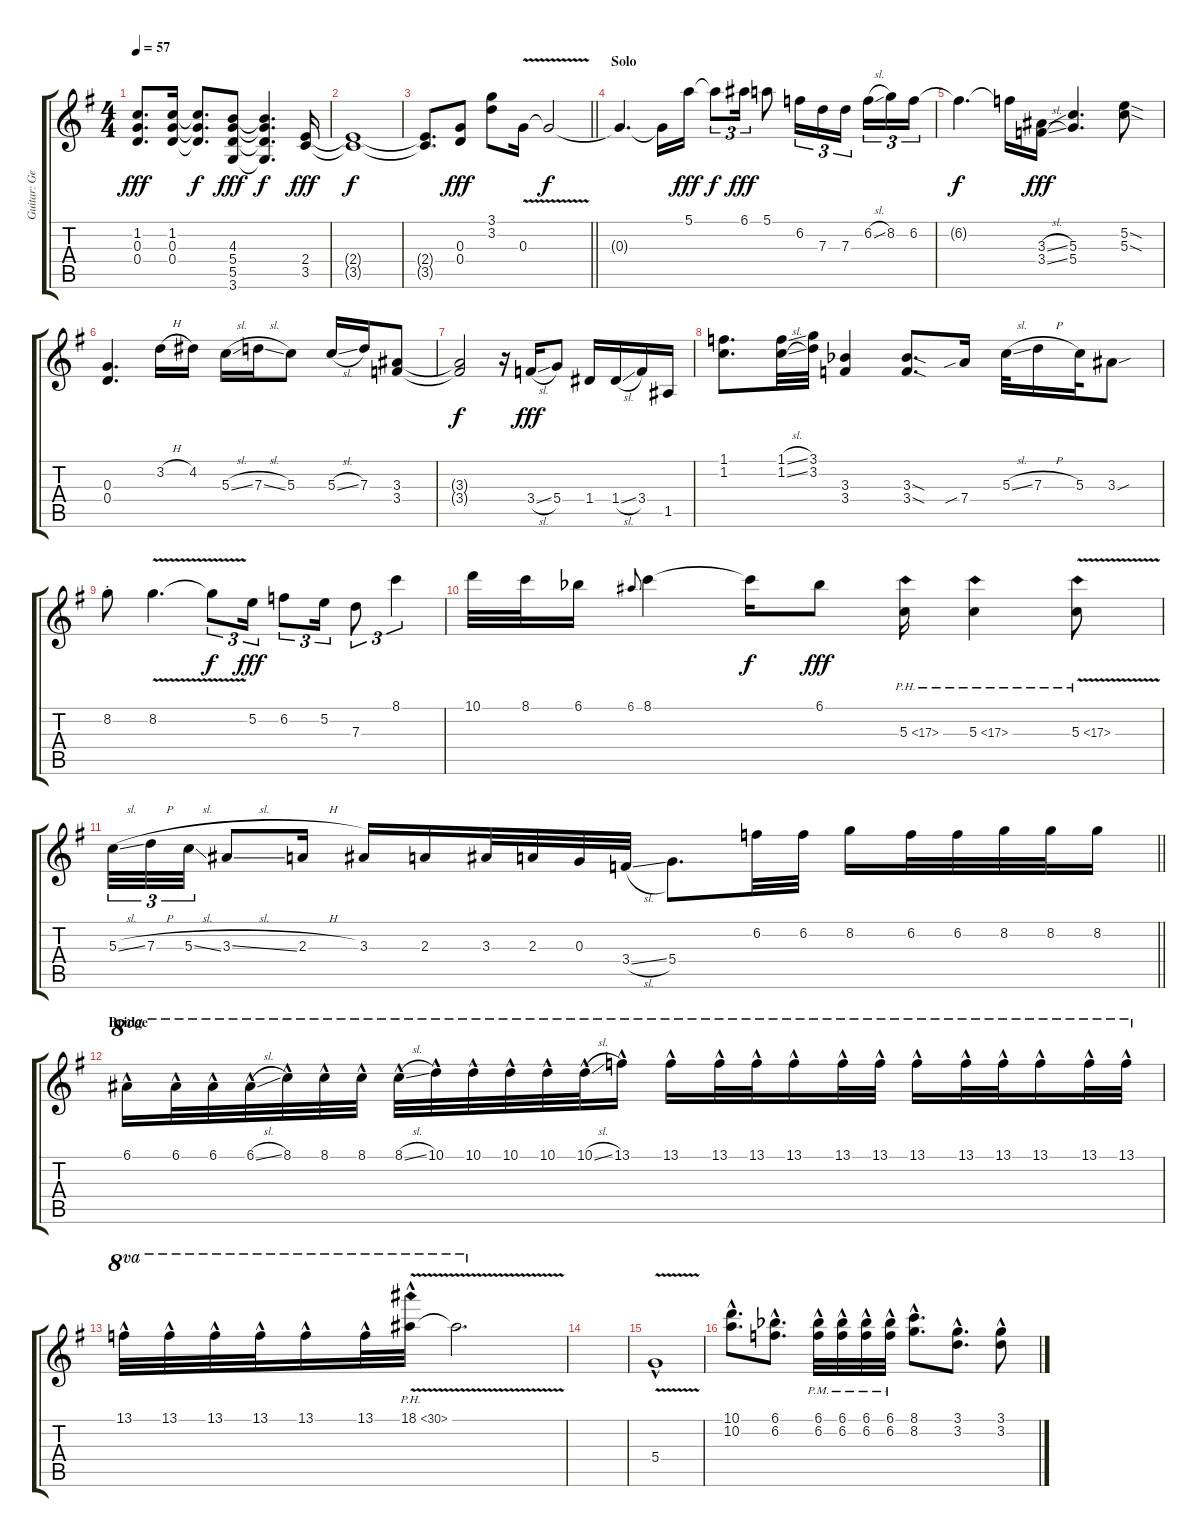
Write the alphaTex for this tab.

\track ("Guitar: George" "Guitar: Ge") {instrument overdrivenguitar}
\staff {score tabs}
\tuning (E4 B3 G3 D3 A2 E2) {hide}
\ts (4 4)
\tempo 57
\clef g2
\ks g
(1.2 0.3 0.4).8{d dy fff} (1.2 0.3 0.4).16 (1.2{t} 0.3{t} 0.4{t}).8{d dy f} (4.3 5.4 5.5 3.6).8{dy fff} (4.3{t} 5.4{t} 5.5{t} 3.6{t}).4{d dy f} (2.4 3.5).16{dy fff} |
(2.4{t} 3.5{t}).1{dy f} |
\barLineRight lightlight
(2.4{t} 3.5{t}).8{d} (0.3 0.4).8{dy fff} (3.1 3.2).8 0.3{v}.16 0.3{t}.2{dy f} |
\section ("" "Solo")
0.3{t}.4{d} 0.3{t}.16 5.1.16{dy fff} 5.1{t}.8{tu (3 2) dy f} 6.1.16{tu (3 2) dy fff} 5.1.8 6.2.16{tu (3 2)} 7.3.16{tu (3 2)} 7.3.16{tu (3 2) beam splitsecondary} 6.2{sl}.16{tu (3 2)} 8.2.16{tu (3 2)} 6.2.16{tu (3 2)} |
6.2{t}.4{d dy f} 6.2{t}.16 (3.3{sl} 3.4{sl}).16{dy fff} (5.3 5.4).4{d} (5.2{sod} 5.3{sod}).8 |
(0.3 0.4).4{d} 3.2{h}.16 4.2.16 5.3{sl}.16 7.3{sl}.16 5.3.8 5.3{sl}.16 7.3.16 (3.3 3.4).8 |
(3.3{t} 3.4{t}).2{dy f} r.16 3.4{sl}.16{dy fff} 5.4.8 1.4.16 1.4{sl}.16 3.4.16 1.5.16 |
(1.1 1.2).8{d} (1.1{sl} 1.2{sl}).32 (3.1 3.2).32 (3.3{acc b} 3.4).4 (3.3{sod acc b} 3.4{sod}).8{d} 7.4{sib}.16 5.3{sl}.32 7.3{h}.16 5.3.32 3.3{sou}.8 |
8.2{st}.8 8.2{v}.4{d} 8.2{t}.8{tu (3 2) dy f} 5.2.16{tu (3 2) dy fff} 6.2.8{tu (3 2)} 5.2.16{tu (3 2)} 7.3.8{tu (3 2)} 8.1.4{tu (3 2)} |
10.1.32 8.1.32 6.1{acc b}.16 6.1.8{gr onbeat} 8.1.4 8.1{t}.16{dy f} 6.1{acc b}.8{dy fff} 5.3{ph 12}.16 5.3{ph 12}.4 5.3{ph 12 v}.8 |
\barLineRight lightlight
5.3{sl}.32{tu (3 2)} 7.3{h}.32{tu (3 2)} 5.3{sl}.32{tu (3 2)} 3.3{sl}.8 2.3{h}.16 3.3.16 2.3.16 3.3.32 2.3.32 0.3.32 3.4{sl}.32 5.4.8{d} 6.2.32 6.2.32 8.2.16 6.2.32 6.2.32 8.2.32 8.2.32 8.2.16 |
\section ("" "Bridge")
6.1{hac}.16{ot 8va} 6.1{hac}.32{ot 8va} 6.1{hac}.32{ot 8va} 6.1{sl hac}.32{ot 8va} 8.1{hac}.32{ot 8va} 8.1{hac}.32{ot 8va} 8.1{hac}.32{ot 8va} 8.1{sl hac}.32{ot 8va} 10.1{hac}.32{ot 8va} 10.1{hac}.32{ot 8va} 10.1{hac}.32{ot 8va} 10.1{hac}.32{ot 8va} 10.1{sl hac}.32{ot 8va} 13.1{hac}.16{ot 8va} 13.1{hac}.16{ot 8va} 13.1{hac}.32{ot 8va} 13.1{hac}.32{ot 8va} 13.1{hac}.16{ot 8va} 13.1{hac}.32{ot 8va} 13.1{hac}.32{ot 8va} 13.1{hac}.16{ot 8va} 13.1{hac}.32{ot 8va} 13.1{hac}.32{ot 8va} 13.1{hac}.16{ot 8va} 13.1{hac}.32{ot 8va} 13.1{hac}.32{ot 8va} |
13.1{hac}.32{ot 8va} 13.1{hac}.32{ot 8va} 13.1{hac}.32{ot 8va} 13.1{hac}.32{ot 8va} 13.1{hac}.16{ot 8va} 13.1{hac}.32{ot 8va} 18.1{ph 12 v hac}.32{ot 8va} 18.1{t}.2{d ot 8va} |
|
5.4{v hac}.1 |
(10.1{hac} 10.2{hac}).8{d} (6.1{hac acc b} 6.2{hac}).8{d} (6.1{hac pm acc b} 6.2{hac pm}).32 (6.1{hac pm acc b} 6.2{hac pm}).32 (6.1{hac pm acc b} 6.2{hac pm}).32 (6.1{hac pm acc b} 6.2{hac pm}).32 (8.1{hac} 8.2{hac}).8{d} (3.1{hac} 3.2{hac}).8{d} (3.1{hac} 3.2{hac}).8
